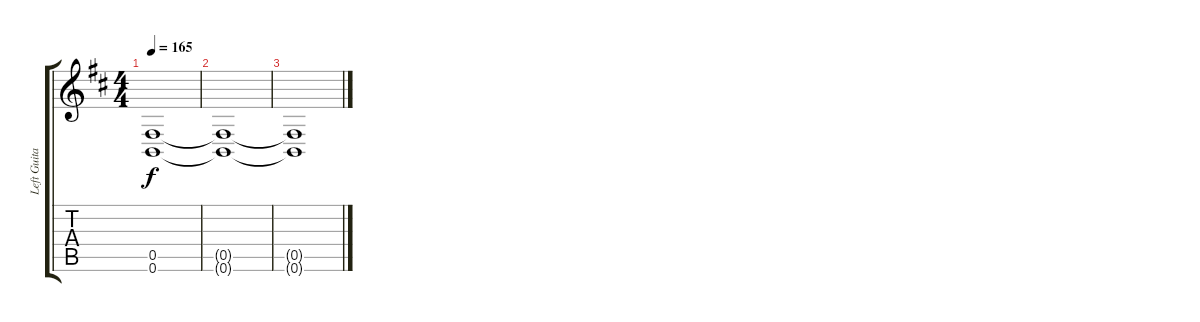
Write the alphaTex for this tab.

\track ("Left Guitar" "Left Guita") {instrument overdrivenguitar}
\staff {score tabs}
\tuning (Db4 Ab3 E3 B2 Gb2 B1) {hide}
\ts (4 4)
\tempo 165
\clef g2
\ks d
(0.5{t} 0.6{t}).1{dy f volume 0} |
(0.5{t} 0.6{t}).1 |
(0.5{t} 0.6{t}).1
